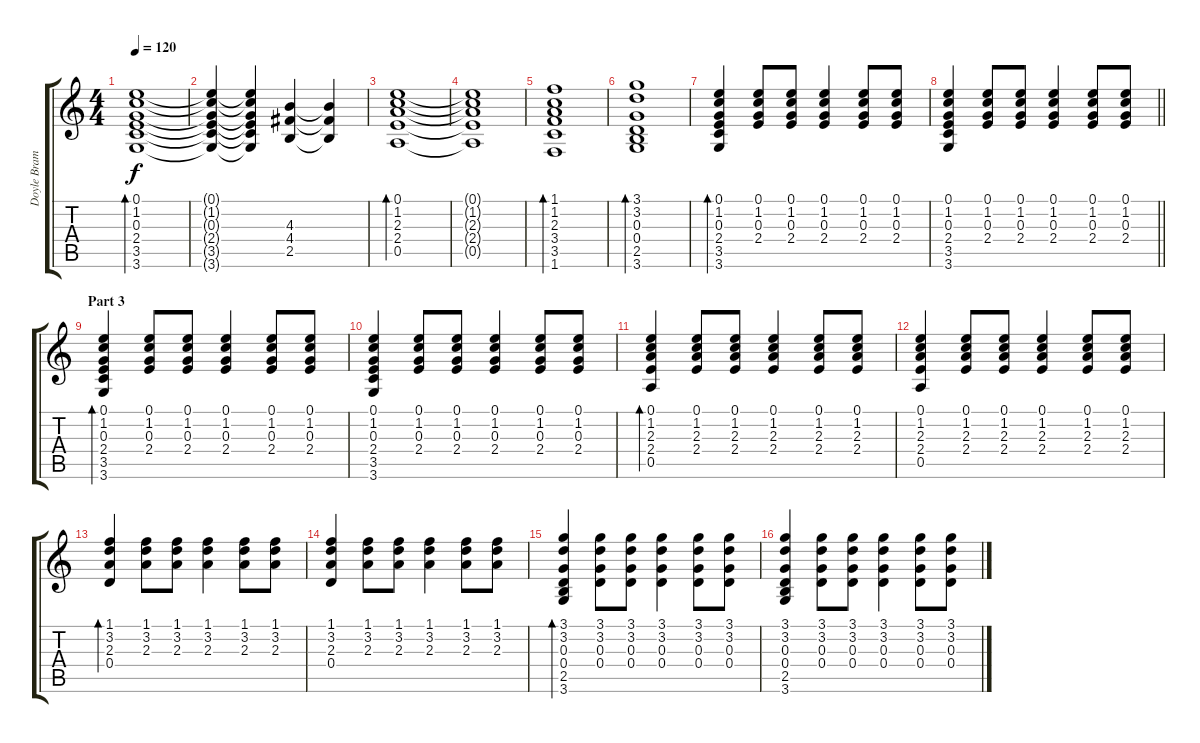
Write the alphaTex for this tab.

\track ("Doyle Bramhall II (Rhytm Acoustic Gui" "Doyle Bram") {instrument acousticguitarsteel}
\staff {score tabs}
\tuning (E4 B3 G3 D3 A2 E2) {hide}
\ts (4 4)
\tempo 120
\clef g2
\ks c
(0.1 1.2 0.3 2.4 3.5 3.6).1{bd 60 dy f} |
(0.1{t} 1.2{t} 0.3{t} 2.4{t} 3.5{t} 3.6{t}).4 (0.1{t} 1.2{t} 0.3{t} 2.4{t} 3.5{t} 3.6{t}).4 (4.3 4.4 2.5).4 (4.3{t} 4.4{t} 2.5{t}).4 |
(0.1 1.2 2.3 2.4 0.5).1{bd 60} |
(0.1{t} 1.2{t} 2.3{t} 2.4{t} 0.5{t}).1 |
(1.1 1.2 2.3 3.4 3.5 1.6).1{bd 60} |
(3.1 3.2 0.3 0.4 2.5 3.6).1{bd 60} |
(0.1 1.2 0.3 2.4 3.5 3.6).4{bd 60} (0.1 1.2 0.3 2.4).8 (0.1 1.2 0.3 2.4).8 (0.1 1.2 0.3 2.4).4 (0.1 1.2 0.3 2.4).8 (0.1 1.2 0.3 2.4).8 |
\barLineRight lightlight
(0.1 1.2 0.3 2.4 3.5 3.6).4 (0.1 1.2 0.3 2.4).8 (0.1 1.2 0.3 2.4).8 (0.1 1.2 0.3 2.4).4 (0.1 1.2 0.3 2.4).8 (0.1 1.2 0.3 2.4).8 |
\section ("" "Part 3")
(0.1 1.2 0.3 2.4 3.5 3.6).4{bd 60} (0.1 1.2 0.3 2.4).8 (0.1 1.2 0.3 2.4).8 (0.1 1.2 0.3 2.4).4 (0.1 1.2 0.3 2.4).8 (0.1 1.2 0.3 2.4).8 |
(0.1 1.2 0.3 2.4 3.5 3.6).4 (0.1 1.2 0.3 2.4).8 (0.1 1.2 0.3 2.4).8 (0.1 1.2 0.3 2.4).4 (0.1 1.2 0.3 2.4).8 (0.1 1.2 0.3 2.4).8 |
(0.1 1.2 2.3 2.4 0.5).4{bd 60} (0.1 1.2 2.3 2.4).8 (0.1 1.2 2.3 2.4).8 (0.1 1.2 2.3 2.4).4 (0.1 1.2 2.3 2.4).8 (0.1 1.2 2.3 2.4).8 |
(0.1 1.2 2.3 2.4 0.5).4 (0.1 1.2 2.3 2.4).8 (0.1 1.2 2.3 2.4).8 (0.1 1.2 2.3 2.4).4 (0.1 1.2 2.3 2.4).8 (0.1 1.2 2.3 2.4).8 |
(1.1 3.2 2.3 0.4).4{bd 60} (1.1 3.2 2.3).8 (1.1 3.2 2.3).8 (1.1 3.2 2.3).4 (1.1 3.2 2.3).8 (1.1 3.2 2.3).8 |
(1.1 3.2 2.3 0.4).4 (1.1 3.2 2.3).8 (1.1 3.2 2.3).8 (1.1 3.2 2.3).4 (1.1 3.2 2.3).8 (1.1 3.2 2.3).8 |
(3.1 3.2 0.3 0.4 2.5 3.6).4{bd 60} (3.1 3.2 0.3 0.4).8 (3.1 3.2 0.3 0.4).8 (3.1 3.2 0.3 0.4).4 (3.1 3.2 0.3 0.4).8 (3.1 3.2 0.3 0.4).8 |
(3.1 3.2 0.3 0.4 2.5 3.6).4 (3.1 3.2 0.3 0.4).8 (3.1 3.2 0.3 0.4).8 (3.1 3.2 0.3 0.4).4 (3.1 3.2 0.3 0.4).8 (3.1 3.2 0.3 0.4).8
